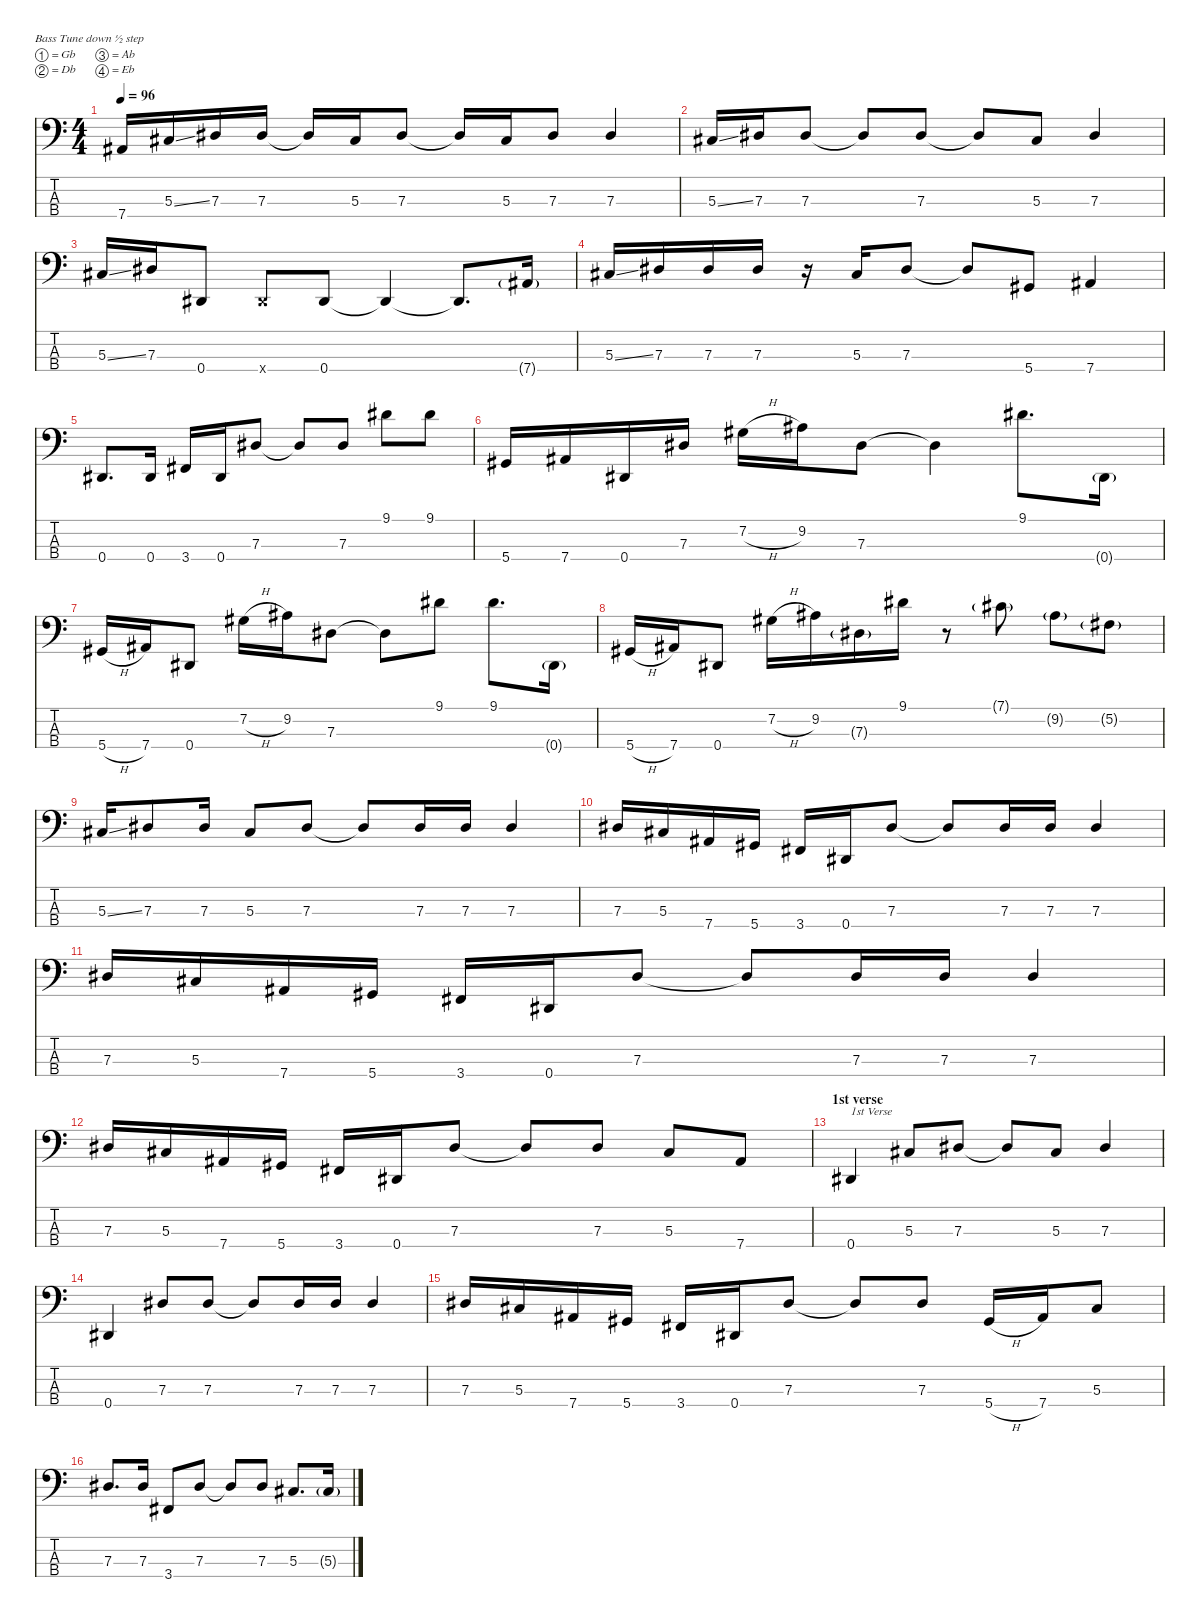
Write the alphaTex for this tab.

\defaultSystemsLayout 4
\hideDynamics
\bracketExtendMode nobrackets
\singleTrackTrackNamePolicy hidden
\multiTrackTrackNamePolicy hidden
\otherSystemsTrackNameOrientation horizontal
\track ("Bass" "el.bs.") {instrument electricbassfinger}
\staff {score tabs}
\tuning (Gb2 Db2 Ab1 Eb1)
\ts (4 4)
\tempo 96
\clef f4
\ks c
7.4{acc #}.16{dy f beam Up} 5.3{ss acc #}.16{beam Up} 7.3{acc #}.16{beam Up} 7.3{acc #}.16{beam Up} 7.3{t acc #}.16{beam Up} 5.3{acc #}.16{beam Up} 7.3{acc #}.8{beam Up} 7.3{t acc #}.16{beam Up} 5.3{acc #}.16{beam Up} 7.3{acc #}.8{beam Up} 7.3{acc #}.4{beam Up} |
5.3{ss acc #}.16{beam Up} 7.3{acc #}.16{beam Up} 7.3{acc #}.8{beam Up} 7.3{t acc #}.8{beam Up} 7.3{acc #}.8{beam Up} 7.3{t acc #}.8{beam Up} 5.3{acc #}.8{beam Up} 7.3{acc #}.4{beam Up} |
5.3{ss acc #}.16{beam Up} 7.3{acc #}.16{beam Up} 0.4{acc #}.8{beam Up} 0.4{x acc #}.8{beam Up} 0.4{acc #}.8{beam Up} 0.4{t acc #}.4{beam Up} 0.4{t acc #}.8{d beam Up} 7.4{g acc #}.16{beam Up} |
5.3{ss acc #}.16{beam Up} 7.3{acc #}.16{beam Up} 7.3{acc #}.16{beam Up} 7.3{acc #}.16{beam Up} r.16{beam Up} 5.3{acc #}.16{beam Up} 7.3{acc #}.8{beam Up} 7.3{t acc #}.8{beam Up} 5.4{acc #}.8{beam Up} 7.4{acc #}.4{beam Up} |
0.4{acc #}.8{d beam Up} 0.4{acc #}.16{beam Up} 3.4{acc #}.16{beam Up} 0.4{acc #}.16{beam Up} 7.3{acc #}.8{beam Up} 7.3{t acc #}.8{beam Up} 7.3{acc #}.8{beam Up} 9.1{acc #}.8{beam Down} 9.1{acc #}.8{beam Down} |
5.4{acc #}.16{beam Up} 7.4{acc #}.16{beam Up} 0.4{acc #}.16{beam Up} 7.3{acc #}.16{beam Up} 7.2{h acc #}.16{beam Down} 9.2{acc #}.16{beam Down} 7.3{acc #}.8{beam Down} 7.3{t acc #}.4{beam Down} 9.1{acc #}.8{d dy ff beam Down} 0.4{g acc #}.16{dy f beam Down} |
5.4{h acc #}.16{beam Up} 7.4{acc #}.16{beam Up} 0.4{acc #}.8{beam Up} 7.2{h acc #}.16{beam Down} 9.2{acc #}.16{beam Down} 7.3{acc #}.8{beam Down} 7.3{t acc #}.8{beam Down} 9.1{acc #}.8{beam Down} 9.1{acc #}.8{d beam Down} 0.4{g acc #}.16{beam Down} |
5.4{h acc #}.16{beam Up} 7.4{acc #}.16{beam Up} 0.4{acc #}.8{beam Up} 7.2{h acc #}.16{beam Down} 9.2{acc #}.16{beam Down} 7.3{g acc #}.16{beam Down} 9.1{acc #}.16{beam Down} r.8{beam Down} 7.1{g acc #}.8{beam Down} 9.2{g acc #}.8{beam Down} 5.2{g acc #}.8{beam Down} |
5.3{ss acc #}.16{beam Up} 7.3{acc #}.8{beam Up} 7.3{acc #}.16{beam Up} 5.3{acc #}.8{beam Up} 7.3{acc #}.8{beam Up} 7.3{t acc #}.8{beam Up} 7.3{acc #}.16{beam Up} 7.3{acc #}.16{beam Up} 7.3{acc #}.4{beam Up} |
7.3{acc #}.16{beam Up} 5.3{acc #}.16{beam Up} 7.4{acc #}.16{beam Up} 5.4{acc #}.16{beam Up} 3.4{acc #}.16{beam Up} 0.4{acc #}.16{beam Up} 7.3{acc #}.8{beam Up} 7.3{t acc #}.8{beam Up} 7.3{acc #}.16{beam Up} 7.3{acc #}.16{beam Up} 7.3{acc #}.4{beam Up} |
7.3{acc #}.16{beam Up} 5.3{acc #}.16{beam Up} 7.4{acc #}.16{beam Up} 5.4{acc #}.16{beam Up} 3.4{acc #}.16{beam Up} 0.4{acc #}.16{beam Up} 7.3{acc #}.8{beam Up} 7.3{t acc #}.8{beam Up} 7.3{acc #}.16{beam Up} 7.3{acc #}.16{beam Up} 7.3{acc #}.4{beam Up} |
7.3{acc #}.16{beam Up} 5.3{acc #}.16{beam Up} 7.4{acc #}.16{beam Up} 5.4{acc #}.16{beam Up} 3.4{acc #}.16{beam Up} 0.4{acc #}.16{beam Up} 7.3{acc #}.8{beam Up} 7.3{t acc #}.8{beam Up} 7.3{acc #}.8{beam Up} 5.3{acc #}.8{beam Up} 7.4{acc #}.8{beam Up} |
\section ("" "1st verse")
0.4{acc #}.4{txt "1st Verse" beam Up} 5.3{acc #}.8{beam Up} 7.3{acc #}.8{beam Up} 7.3{t acc #}.8{beam Up} 5.3{acc #}.8{beam Up} 7.3{acc #}.4{beam Up} |
0.4{acc #}.4{beam Up} 7.3{acc #}.8{beam Up} 7.3{acc #}.8{beam Up} 7.3{t acc #}.8{beam Up} 7.3{acc #}.16{beam Up} 7.3{acc #}.16{beam Up} 7.3{acc #}.4{beam Up} |
7.3{acc #}.16{beam Up} 5.3{acc #}.16{beam Up} 7.4{acc #}.16{beam Up} 5.4{acc #}.16{beam Up} 3.4{acc #}.16{beam Up} 0.4{acc #}.16{beam Up} 7.3{acc #}.8{beam Up} 7.3{t acc #}.8{beam Up} 7.3{acc #}.8{beam Up} 5.4{h acc #}.16{beam Up} 7.4{acc #}.16{beam Up} 5.3{acc #}.8{beam Up} |
7.3{acc #}.8{d beam Up} 7.3{acc #}.16{beam Up} 3.4{acc #}.8{beam Up} 7.3{acc #}.8{beam Up} 7.3{t acc #}.8{beam Up} 7.3{acc #}.8{beam Up} 5.3{acc #}.8{d beam Up} 5.3{g acc #}.16{beam Up}
